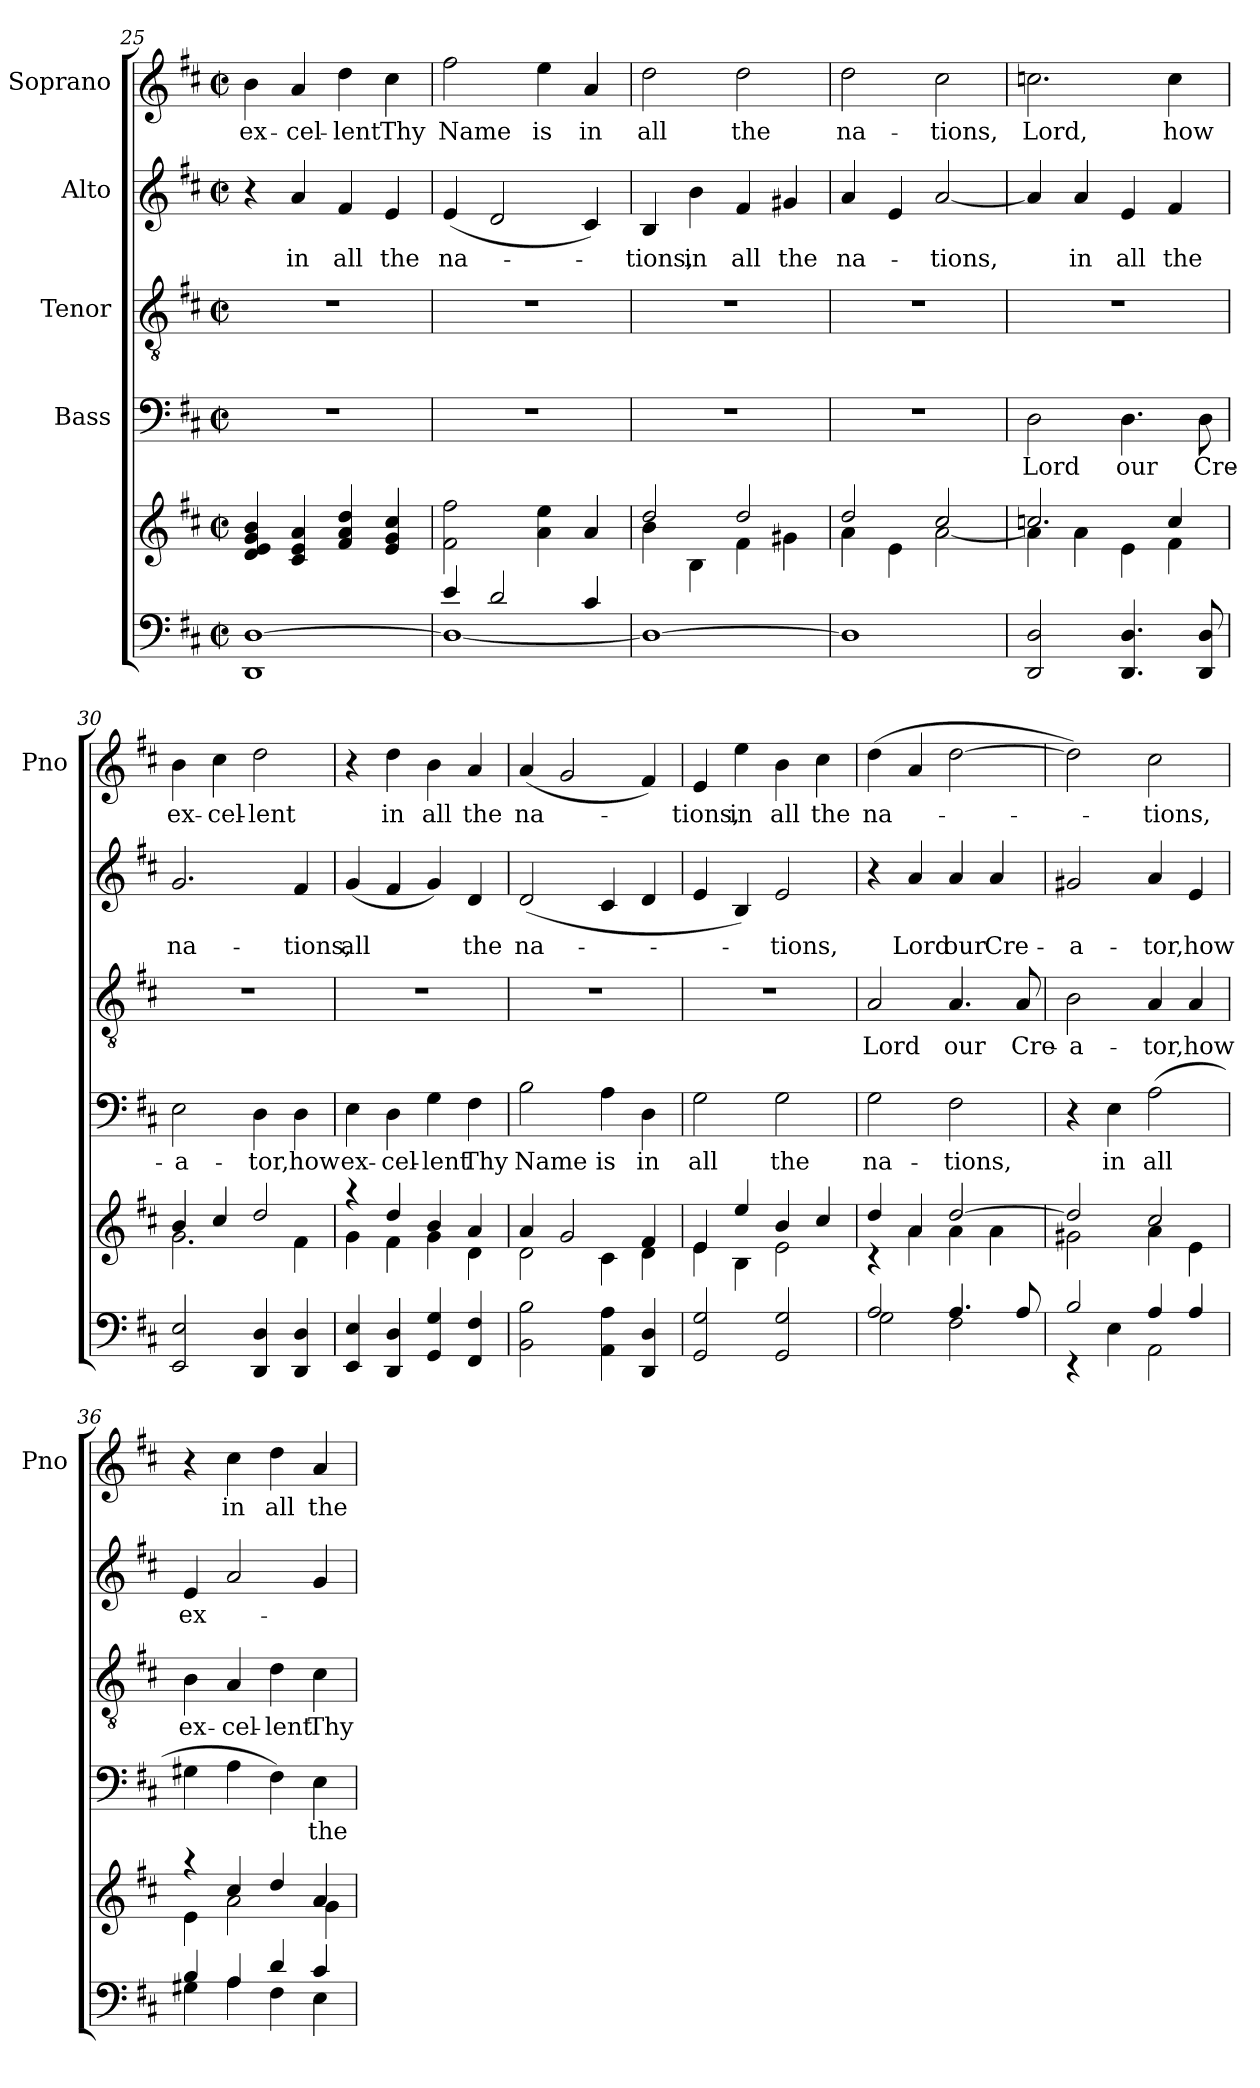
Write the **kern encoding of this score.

**kern	**kern	**kern	**text	**kern	**text	**kern	**text	**kern	**text
*part5	*part5	*part4	*part4	*part3	*part3	*part2	*part2	*part1	*part1
*staff6	*staff5	*staff4	*staff4	*staff3	*staff3	*staff2	*staff2	*staff1	*staff1
*	*	*I"Bass	*	*I"Tenor	*	*I"Alto	*	*I"Soprano	*
*	*	*	*	*	*	*	*	*I'Pno	*
*clefF4	*clefG2	*clefF4	*	*clefGv2	*	*clefG2	*	*clefG2	*
*k[f#c#]	*k[f#c#]	*k[f#c#]	*	*k[f#c#]	*	*k[f#c#]	*	*k[f#c#]	*
*D:	*D:	*D:	*	*D:	*	*D:	*	*D:	*
*M2/2	*M2/2	*M2/2	*	*M2/2	*	*M2/2	*	*M2/2	*
*met(c|)	*met(c|)	*met(c|)	*	*met(c|)	*	*met(c|)	*	*met(c|)	*
=25	=25	=25	=25	=25	=25	=25	=25	=25	=25
1DD [1D	4d/ 4e/ 4g/ 4b/	1r	.	1r	.	4r	.	4b\	ex-
.	4c#/ 4e/ 4a/	.	.	.	.	4a/	in	4a/	-cel-
.	4f#/ 4a/ 4dd/	.	.	.	.	4f#/	all	4dd\	-lent
.	4e/ 4g/ 4cc#/	.	.	.	.	4e/	the	4cc#\	Thy
!!LO:PB:g=z
=26	=26	=26	=26	=26	=26	=26	=26	=26	=26
*^	*	*	*	*	*	*	*	*	*
4e/	1D_	2f#\ 2ff#\	1r	.	1r	.	(4e/	na-	2ff#\	Name
2d/	.	.	.	.	.	.	2d/	.	.	.
.	.	4a\ 4ee\	.	.	.	.	.	.	4ee\	is
4c#/	.	4a/	.	.	.	.	4c#/)	.	4a/	in
*v	*v	*	*	*	*	*	*	*	*	*
=27	=27	=27	=27	=27	=27	=27	=27	=27	=27
*	*^	*	*	*	*	*	*	*	*
1D_	2dd/	4b\	1r	.	1r	.	4B/	-tions,	2dd\	all
.	.	4B\	.	.	.	.	4b\	in	.	.
.	2dd/	4f#\	.	.	.	.	4f#/	all	2dd\	the
.	.	4g#X\	.	.	.	.	4g#X/	the	.	.
=28	=28	=28	=28	=28	=28	=28	=28	=28	=28	=28
1D]	2dd/	4a\	1r	.	1r	.	4a/	na-	2dd\	na-
.	.	4e\	.	.	.	.	4e/	.	.	.
.	2cc#/	[<2a\	.	.	.	.	[2a/	-tions,	2cc#\	-tions,
=29	=29	=29	=29	=29	=29	=29	=29	=29	=29	=29
2DD/ 2D/	2.ccn/	4a\]	2D\	Lord	1r	.	4a/]	.	2.ccn\	Lord,
.	.	4a\	.	.	.	.	4a/	in	.	.
4.DD/ 4.D/	.	4e\	4.D\	our	.	.	4e/	all	.	.
.	4cc/	4f#\	.	.	.	.	4f#/	the	4cc\	how
8DD/ 8D/	.	.	8D\	Cre-	.	.	.	.	.	.
=30	=30	=30	=30	=30	=30	=30	=30	=30	=30	=30
2EE/ 2E/	4b/	2.g\	2E\	-a-	1r	.	2.g/	na-	4b\	ex-
.	4cc#/	.	.	.	.	.	.	.	4cc#\	-cel-
4DD/ 4D/	2dd/	.	4D\	-tor,	.	.	.	.	2dd\	-lent
4DD/ 4D/	.	4f#\	4D\	how	.	.	4f#/	-tions,	.	.
=31	=31	=31	=31	=31	=31	=31	=31	=31	=31	=31
4EE/ 4E/	4raa	4g\	4E\	ex-	1r	.	(4g/	all	4r	.
4DD/ 4D/	4dd/	4f#\	4D\	-cel-	.	.	4f#/	.	4dd\	in
4GG/ 4G/	4b/	4g\	4G\	-lent	.	.	4g/)	.	4b\	all
4FF#/ 4F#/	4a/	4d\	4F#\	Thy	.	.	4d/	the	4a/	the
=32	=32	=32	=32	=32	=32	=32	=32	=32	=32	=32
2BB\ 2B\	4a/	2d\	2B\	Name	1r	.	(2d/	na-	(4a/	na-
.	2g/	.	.	.	.	.	.	.	2g/	.
4AA\ 4A\	.	4c#\	4A\	is	.	.	4c#/	.	.	.
4DD/ 4D/	4f#/	4d\	4D\	in	.	.	4d/	.	4f#/)	.
=33	=33	=33	=33	=33	=33	=33	=33	=33	=33	=33
2GG/ 2G/	4e/	4e\	2G\	all	1r	.	4e/	.	4e/	-tions,
.	4ee/	4B\	.	.	.	.	4B/)	.	4ee\	in
2GG/ 2G/	4b/	2e\	2G\	the	.	.	2e/	-tions,	4b\	all
.	4cc#/	.	.	.	.	.	.	.	4cc#\	the
!!LO:LB:g=z
=34	=34	=34	=34	=34	=34	=34	=34	=34	=34	=34
*^	*	*	*	*	*	*	*	*	*	*
2A/	2G\	4dd/	4rc	2G\	na-	2A/	Lord	4r	.	(4dd\	na-
.	.	4a/	4a\	.	.	.	.	4a/	Lord	4a/	.
4.A/	2F#\	[>2dd/	4a\	2F#\	-tions,	4.A/	our	4a/	our	[2dd\	.
.	.	.	4a\	.	.	.	.	4a/	Cre-	.	.
8A/	.	.	.	.	.	8A/	Cre-	.	.	.	.
=35	=35	=35	=35	=35	=35	=35	=35	=35	=35	=35	=35
2B/	4rEE	2dd/]	2g#X\	4r	.	2B\	-a-	2g#X/	-a-	2dd\])	.
.	4E\	.	.	4E\	in	.	.	.	.	.	.
4A/	2AA\	2cc#/	4a\	(2A\	all	4A/	-tor,	4a/	-tor,	2cc#\	-tions,
4A/	.	.	4e\	.	.	4A/	how	4e/	how	.	.
=36	=36	=36	=36	=36	=36	=36	=36	=36	=36	=36	=36
4B/	4G#X\	4raa	4e\	4G#X\	.	4B\	ex-	4e/	ex-	4r	.
4A/	4A\	4cc#/	2a\	4A\	.	4A/	-cel-	2a/	.	4cc#\	in
4d/	4F#\	4dd/	.	4F#\)	.	4d\	-lent	.	.	4dd\	all
4c#/	4E\	4a/	4g\	4E\	the	4c#\	Thy	4g/	.	4a/	the
*v	*v	*	*	*	*	*	*	*	*	*	*
*	*v	*v	*	*	*	*	*	*	*	*
=	=	=	=	=	=	=	=	=	=
*-	*-	*-	*-	*-	*-	*-	*-	*-	*-
